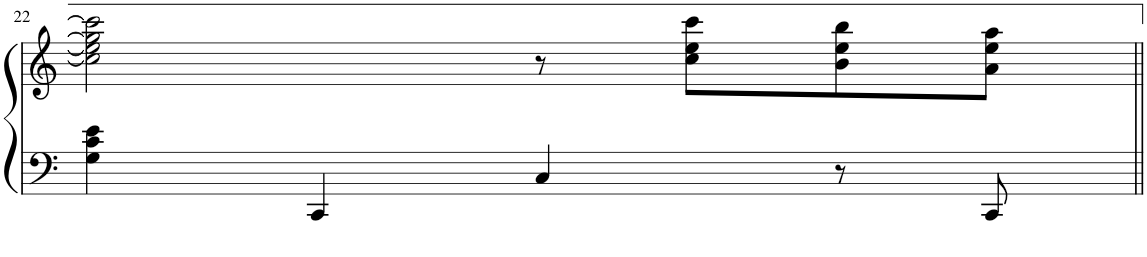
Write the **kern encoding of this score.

**kern	**kern
*part1	*part1
*staff2	*staff1
*I"Piano	*
*I'Pno.	*
!!LO:PB:g=z
*clefF4	*clefG2
*k[]	*k[]
*M2/2	*M2/2
*met(c|)	*met(c|)
=22	=22
4G\ 4c\ 4e\	2cc\] 2ee\] 2gg\] 2ccc\]
4CC/	.
4C/	8r
.	8cc\ 8ee\ 8ccc\L
8r	8b\ 8ee\ 8bb\
8CC/	8a\ 8ee\ 8aa\J
=||	=||
*-	*-
